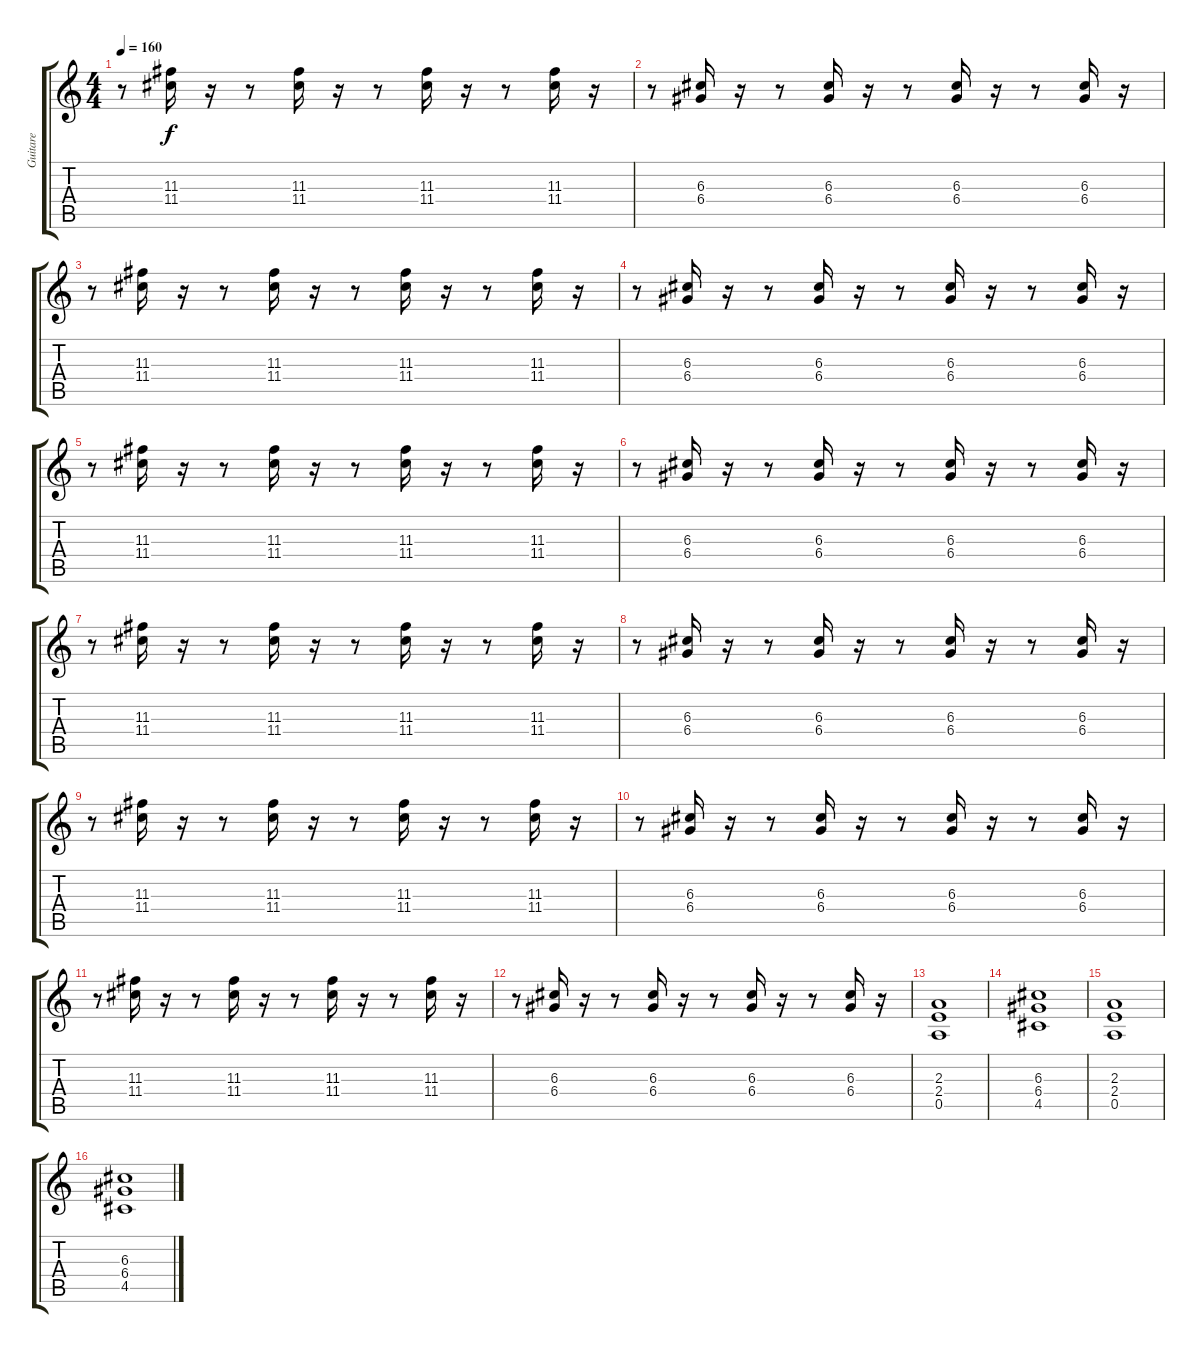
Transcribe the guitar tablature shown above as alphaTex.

\track ("Guitare" "Guitare") {instrument distortionguitar}
\staff {score tabs}
\tuning (E4 B3 G3 D3 A2 E2) {hide}
\ts (4 4)
\tempo 160
\clef g2
\ks c
r.8{dy f} (11.3 11.4).16 r.16 r.8 (11.3 11.4).16 r.16 r.8 (11.3 11.4).16 r.16 r.8 (11.3 11.4).16 r.16 |
r.8 (6.3 6.4).16 r.16 r.8 (6.3 6.4).16 r.16 r.8 (6.3 6.4).16 r.16 r.8 (6.3 6.4).16 r.16 |
r.8 (11.3 11.4).16 r.16 r.8 (11.3 11.4).16 r.16 r.8 (11.3 11.4).16 r.16 r.8 (11.3 11.4).16 r.16 |
r.8 (6.3 6.4).16 r.16 r.8 (6.3 6.4).16 r.16 r.8 (6.3 6.4).16 r.16 r.8 (6.3 6.4).16 r.16 |
r.8 (11.3 11.4).16 r.16 r.8 (11.3 11.4).16 r.16 r.8 (11.3 11.4).16 r.16 r.8 (11.3 11.4).16 r.16 |
r.8 (6.3 6.4).16 r.16 r.8 (6.3 6.4).16 r.16 r.8 (6.3 6.4).16 r.16 r.8 (6.3 6.4).16 r.16 |
r.8 (11.3 11.4).16 r.16 r.8 (11.3 11.4).16 r.16 r.8 (11.3 11.4).16 r.16 r.8 (11.3 11.4).16 r.16 |
r.8 (6.3 6.4).16 r.16 r.8 (6.3 6.4).16 r.16 r.8 (6.3 6.4).16 r.16 r.8 (6.3 6.4).16 r.16 |
r.8 (11.3 11.4).16 r.16 r.8 (11.3 11.4).16 r.16 r.8 (11.3 11.4).16 r.16 r.8 (11.3 11.4).16 r.16 |
r.8 (6.3 6.4).16 r.16 r.8 (6.3 6.4).16 r.16 r.8 (6.3 6.4).16 r.16 r.8 (6.3 6.4).16 r.16 |
r.8 (11.3 11.4).16 r.16 r.8 (11.3 11.4).16 r.16 r.8 (11.3 11.4).16 r.16 r.8 (11.3 11.4).16 r.16 |
r.8 (6.3 6.4).16 r.16 r.8 (6.3 6.4).16 r.16 r.8 (6.3 6.4).16 r.16 r.8 (6.3 6.4).16 r.16 |
(2.3 2.4 0.5).1 |
(6.3 6.4 4.5).1 |
(2.3 2.4 0.5).1 |
(6.3 6.4 4.5).1
